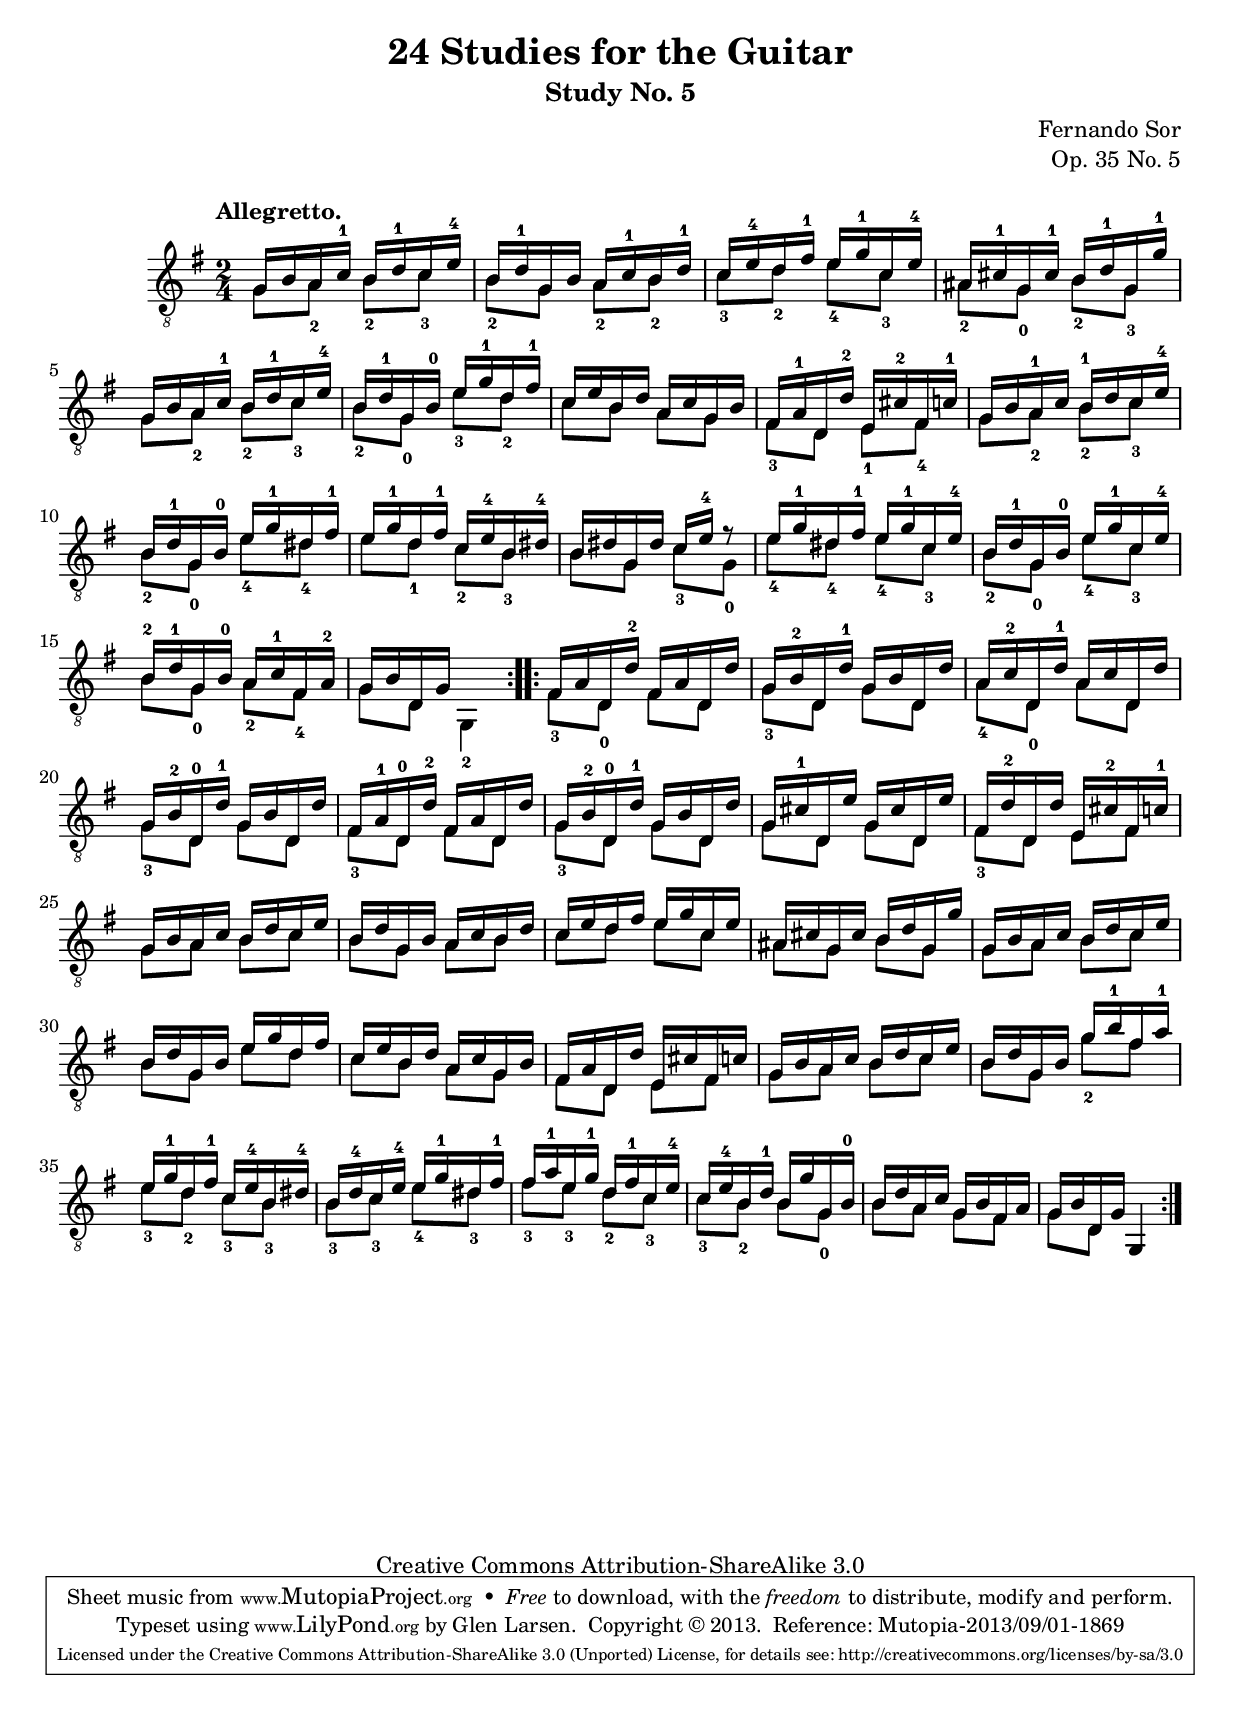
\version "2.16.1"
\header {
  title = "24 Studies for the Guitar"
  subtitle = "Study No. 5"
  composer = "Fernando Sor"
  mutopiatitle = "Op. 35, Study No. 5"
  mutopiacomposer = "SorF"
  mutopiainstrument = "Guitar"
  opus = "Op. 35 No. 5"
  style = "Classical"
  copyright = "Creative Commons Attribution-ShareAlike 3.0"
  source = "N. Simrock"
  % From Boije 481-2, enscribed "Bonn Chez N. Simrock"
  date = "1828"
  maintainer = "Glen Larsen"
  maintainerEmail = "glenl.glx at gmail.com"

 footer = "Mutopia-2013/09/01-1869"
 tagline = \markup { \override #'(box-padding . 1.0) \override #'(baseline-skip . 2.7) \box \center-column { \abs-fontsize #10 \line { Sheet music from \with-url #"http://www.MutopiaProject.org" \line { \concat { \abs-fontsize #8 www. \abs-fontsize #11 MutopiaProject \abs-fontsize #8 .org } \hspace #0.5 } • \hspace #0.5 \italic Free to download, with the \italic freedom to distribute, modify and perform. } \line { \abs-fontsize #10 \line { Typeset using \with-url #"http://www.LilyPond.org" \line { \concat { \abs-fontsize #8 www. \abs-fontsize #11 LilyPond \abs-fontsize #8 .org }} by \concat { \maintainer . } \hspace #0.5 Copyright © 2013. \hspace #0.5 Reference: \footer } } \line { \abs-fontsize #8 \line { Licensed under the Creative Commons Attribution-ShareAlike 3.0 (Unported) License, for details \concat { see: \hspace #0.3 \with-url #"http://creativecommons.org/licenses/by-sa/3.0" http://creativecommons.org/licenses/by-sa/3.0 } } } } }
}

\paper {
  % add space between composer/opus markup and first staff
  markup-system-spacing #'padding = #3
  % add a little space between composer and opus
  markup-markup-spacing #'padding = #1.2
  top-margin = #8
  bottom-margin = #10
}

global = {
  \time 2/4
  \key g \major
}

upperVoice = \relative c' {
  \voiceOne
  \slurDown
  \set fingeringOrientations = #'(up)
  \tempo "Allegretto."

  \repeat volta 2 {
    g16 b a <c-1> b <d-1> c <e-4> |
    b16 <d-1> g, b a <c-1> b <d-1> |
    c16 <e-4> d <fis-1> e <g-1> c, <e-4> |

    ais,16 <cis-1> g <cis-1> b <d-1> g, <g'-1> |
    g,16 b a <c-1> b <d-1> c <e-4> |
    b16 <d-1> g, <b-0> e <g-1> d <fis-1> |
    c16 e b d  a c g b |

    fis16 <a-1> d, <d'-2> e, <cis'-2> fis, <c'-1> |
    g16 b <a-1> c <b-1> d c <e-4> |
    b16 <d-1> g, <b-0> e <g-1> dis <fis-1> |
    e16 <g-1> d <fis-1> c <e-4> b <dis-4> |

    b16 dis g, dis' c <e-4> r8 |
    e16 <g-1> dis <fis-1> e <g-1> c, <e-4> |
    b16 <d-1> g, <b-0> e <g-1> c, <e-4> |
    <b-2>16 <d-1> g, <b-0> a <c-1> fis, <a-2> |

    g16 b d, g s4 |
  }
  \repeat volta 2 {
    fis16 a d, <d'-2> fis, a d, d' |
    g,16 <b-2> d, <d'-1> g, b d, d' |
    a16 <c-2> d, <d'-1> a c d, d' |

    g,16 <b-2> <d,-0> <d'-1> g, b d, d' |
    fis,16 <a-1> <d,-0> <d'-2> fis, a d, d' |
    g,16 <b-2> <d,-0> <d'-1> g, b d, d' |
    g,16 <cis-1> d, e' g, cis d, e' |

    fis,16 <d'-2> d, d' e, <cis'-2> fis, <c'-1> |
    g16 b a c b d c e |
    b16 d g, b a c b d |
    c16 e d fis e g c, e |

    ais,16 cis g cis b d g, g' |
    g,16 b a c b d c e |
    b16 d g, b e g d fis |
    c16 e b d a c g b |

    fis16 a d, d' e, cis' fis, c' |
    g16 b a c b d c e |
    b16 d g, b g' <b-1> fis <a-1> |
    e16 <g-1> d <fis-1> c <e-4> b <dis-4> |

    b16 <d-4> c <e-4> e <g-1> dis <fis-1> |
    fis16 <a-1> e <g-1> d <fis-1> c <e-4> |
    c16 <e-4> b <d-1> b g' g, <b-0> |
    b16 d a c g b fis a |
    g16 b d, g g,4
  }
}

lowerVoice = \relative c' {
  \set fingeringOrientations = #'(down)
  \voiceTwo
  g8 <a-2> <b-2> <c-3> |
  <b-2>8 g <a-2> <b-2> |
  <c-3>8 <d-2> <e-4> <c-3> |

  <ais-2>8 <g-0> <b-2> <g-3> |
  g8 <a-2> <b-2> <c-3> |
  <b-2>8 <g-0> <e'-3> <d-2> |
  c8 b a g |

  <fis-3>8 d <e-1> <fis-4> |
  g8 <a-2> <b-2> <c-3> |
  <b-2>8 <g-0> <e'-4> <dis-4> |
  e8 <d-1> <c-2> <b-3> |

  b8 g <c-3> <g-0> |
  <e'-4>8 <dis-4> <e-4> <c-3> |
  <b-2>8 <g-0> <e'-4> <c-3> |
  b8 <g-0> <a-2> <fis-4> |

  g8 d <g,-2>4 |
  <fis'-3>8 <d-0> fis d |
  <g-3>8 d g d |
  <a'-4>8 <d,-0> a' d, |

  <g-3>8 d g d |
  <fis-3>8 d fis d |
  <g-3>8 d g d |
  g8 d g d |

  <fis-3>8 d e fis |
  g8 a b c |
  b8 g a b |
  c8 d e c |

  ais8 g b g |
  g8 a b c |
  b8 g e' d |
  c8 b a g |

  fis8 d e fis |
  g8 a b c |
  b8 g <g'-2> fis |
  <e-3>8 <d-2> <c-3> <b-3> |

  <b-3>8 <c-3> <e-4> <dis-3> |
  <fis-3>8 <e-3> <d-2> <c-3> |
  <c-3>8 <b-2> b <g-0> |
  b8 a g fis |
  g8 d s4
}


\score {
  <<
    \new Staff = "Guitar" \with {
      \override DynamicTextSpanner #'style = #'none
      %\override Fingering #'staff-padding = #'()
      \override Fingering #'add-stem-support = ##t
      \override DynamicText #'self-alignment-X = #-1
    }
    <<
      \set Staff.midiInstrument = #"acoustic guitar (nylon)"
      \global
      \clef "treble_8"
      \context Voice = "upperVoice" \upperVoice
      \context Voice = "lowerVoice" \lowerVoice
    >>
%{
    \new TabStaff = "Guitar tabs"
    <<
      \clef "moderntab"
      \global
      \context TabVoice = "upperVoice" \upperVoice
      \context TabVoice = "lowerVoice" \lowerVoice
    >>
%}
  >>
  \layout {}
  \midi {
    \tempo 4 = 90
  }
}
